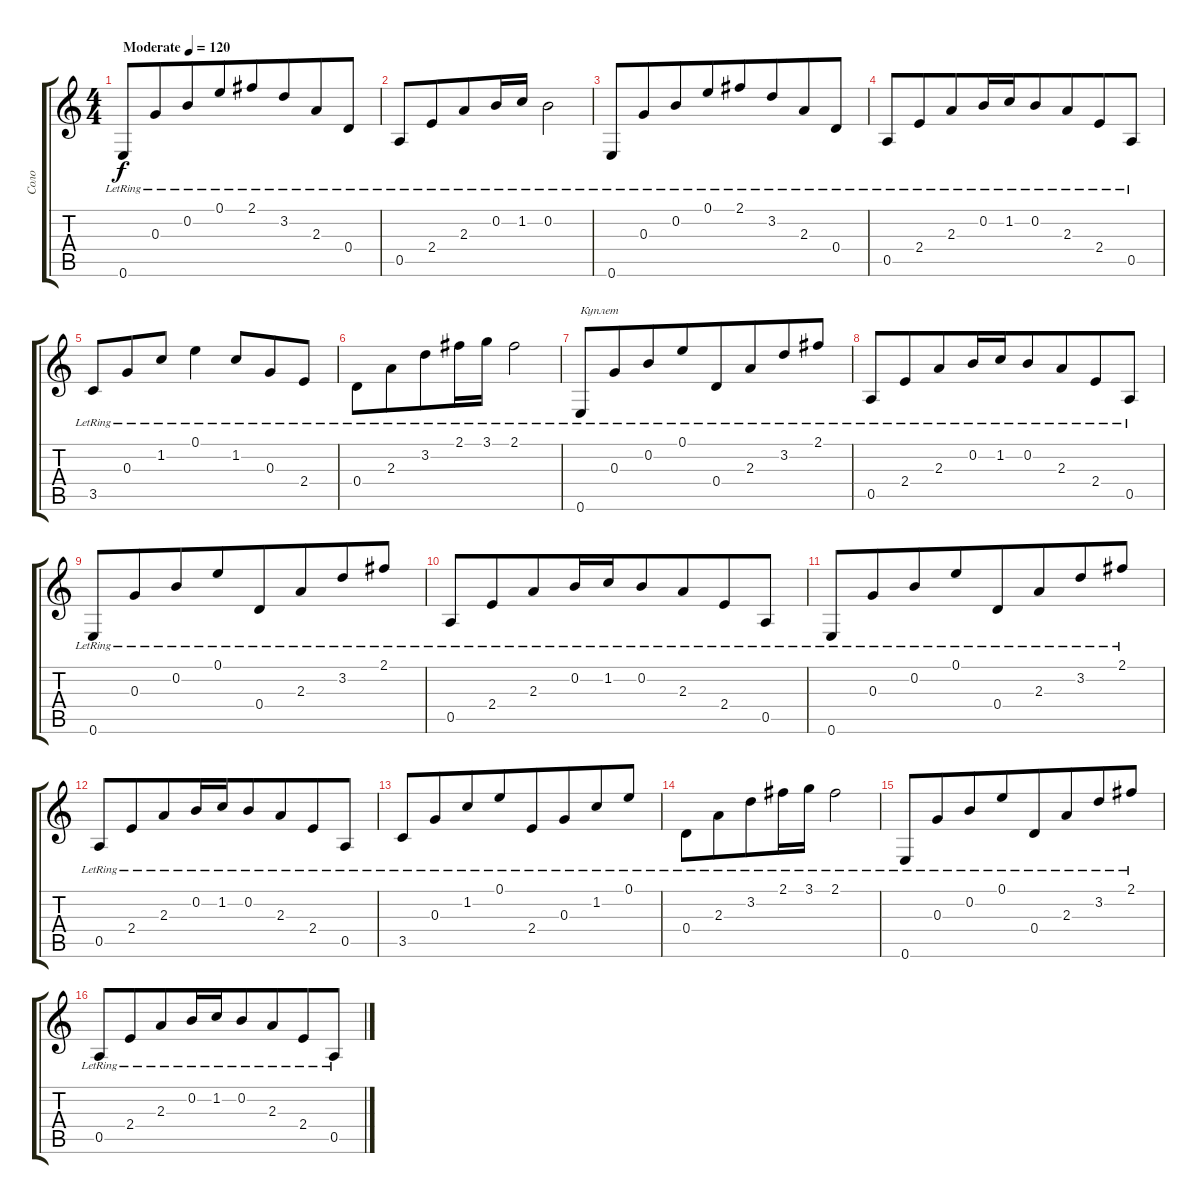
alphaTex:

\track ("Соло" "Соло") {instrument acousticguitarsteel}
\staff {score tabs}
\tuning (E4 B3 G3 D3 A2 E2) {hide}
\ts (4 4)
\tempo (120 "Moderate")
\clef g2
\ks c
0.6{lr}.8{dy f instrument acousticguitarsteel} 0.3{lr}.8{beam merge} 0.2{lr}.8 0.1{lr}.8{beam merge} 2.1{lr}.8 3.2{lr}.8{beam merge} 2.3{lr}.8 0.4{lr}.8 |
0.5{lr}.8 2.4{lr}.8{beam merge} 2.3{lr}.8 0.2{lr}.16 1.2{lr}.16 0.2{lr}.2 |
0.6{lr}.8 0.3{lr}.8{beam merge} 0.2{lr}.8 0.1{lr}.8{beam merge} 2.1{lr}.8 3.2{lr}.8{beam merge} 2.3{lr}.8 0.4{lr}.8 |
0.5{lr}.8 2.4{lr}.8{beam merge} 2.3{lr}.8 0.2{lr}.16 1.2{lr}.16{beam merge} 0.2{lr}.8 2.3{lr}.8{beam merge} 2.4{lr}.8 0.5{lr}.8 |
3.5{lr}.8 0.3{lr}.8{beam merge} 1.2{lr}.8 0.1{lr}.4 1.2{lr}.8{beam merge} 0.3{lr}.8 2.4{lr}.8 |
0.4{lr}.8 2.3{lr}.8{beam merge} 3.2{lr}.8 2.1{lr}.16 3.1{lr}.16 2.1{lr}.2 |
0.6{lr}.8{txt "Куплет"} 0.3{lr}.8{beam merge} 0.2{lr}.8 0.1{lr}.8{beam merge} 0.4{lr}.8 2.3{lr}.8{beam merge} 3.2{lr}.8 2.1{lr}.8 |
0.5{lr}.8 2.4{lr}.8{beam merge} 2.3{lr}.8 0.2{lr}.16 1.2{lr}.16{beam merge} 0.2{lr}.8 2.3{lr}.8{beam merge} 2.4{lr}.8 0.5{lr}.8 |
0.6{lr}.8 0.3{lr}.8{beam merge} 0.2{lr}.8 0.1{lr}.8{beam merge} 0.4{lr}.8 2.3{lr}.8{beam merge} 3.2{lr}.8 2.1{lr}.8 |
0.5{lr}.8 2.4{lr}.8{beam merge} 2.3{lr}.8 0.2{lr}.16 1.2{lr}.16{beam merge} 0.2{lr}.8 2.3{lr}.8{beam merge} 2.4{lr}.8 0.5{lr}.8 |
0.6{lr}.8 0.3{lr}.8{beam merge} 0.2{lr}.8 0.1{lr}.8{beam merge} 0.4{lr}.8 2.3{lr}.8{beam merge} 3.2{lr}.8 2.1{lr}.8 |
0.5{lr}.8 2.4{lr}.8{beam merge} 2.3{lr}.8 0.2{lr}.16 1.2{lr}.16{beam merge} 0.2{lr}.8 2.3{lr}.8{beam merge} 2.4{lr}.8 0.5{lr}.8 |
3.5{lr}.8 0.3{lr}.8{beam merge} 1.2{lr}.8 0.1{lr}.8{beam merge} 2.4{lr}.8 0.3{lr}.8{beam merge} 1.2{lr}.8 0.1{lr}.8 |
0.4{lr}.8 2.3{lr}.8{beam merge} 3.2{lr}.8 2.1{lr}.16 3.1{lr}.16 2.1{lr}.2 |
0.6{lr}.8 0.3{lr}.8{beam merge} 0.2{lr}.8 0.1{lr}.8{beam merge} 0.4{lr}.8 2.3{lr}.8{beam merge} 3.2{lr}.8 2.1{lr}.8 |
0.5{lr}.8 2.4{lr}.8{beam merge} 2.3{lr}.8 0.2{lr}.16 1.2{lr}.16{beam merge} 0.2{lr}.8 2.3{lr}.8{beam merge} 2.4{lr}.8 0.5{lr}.8
